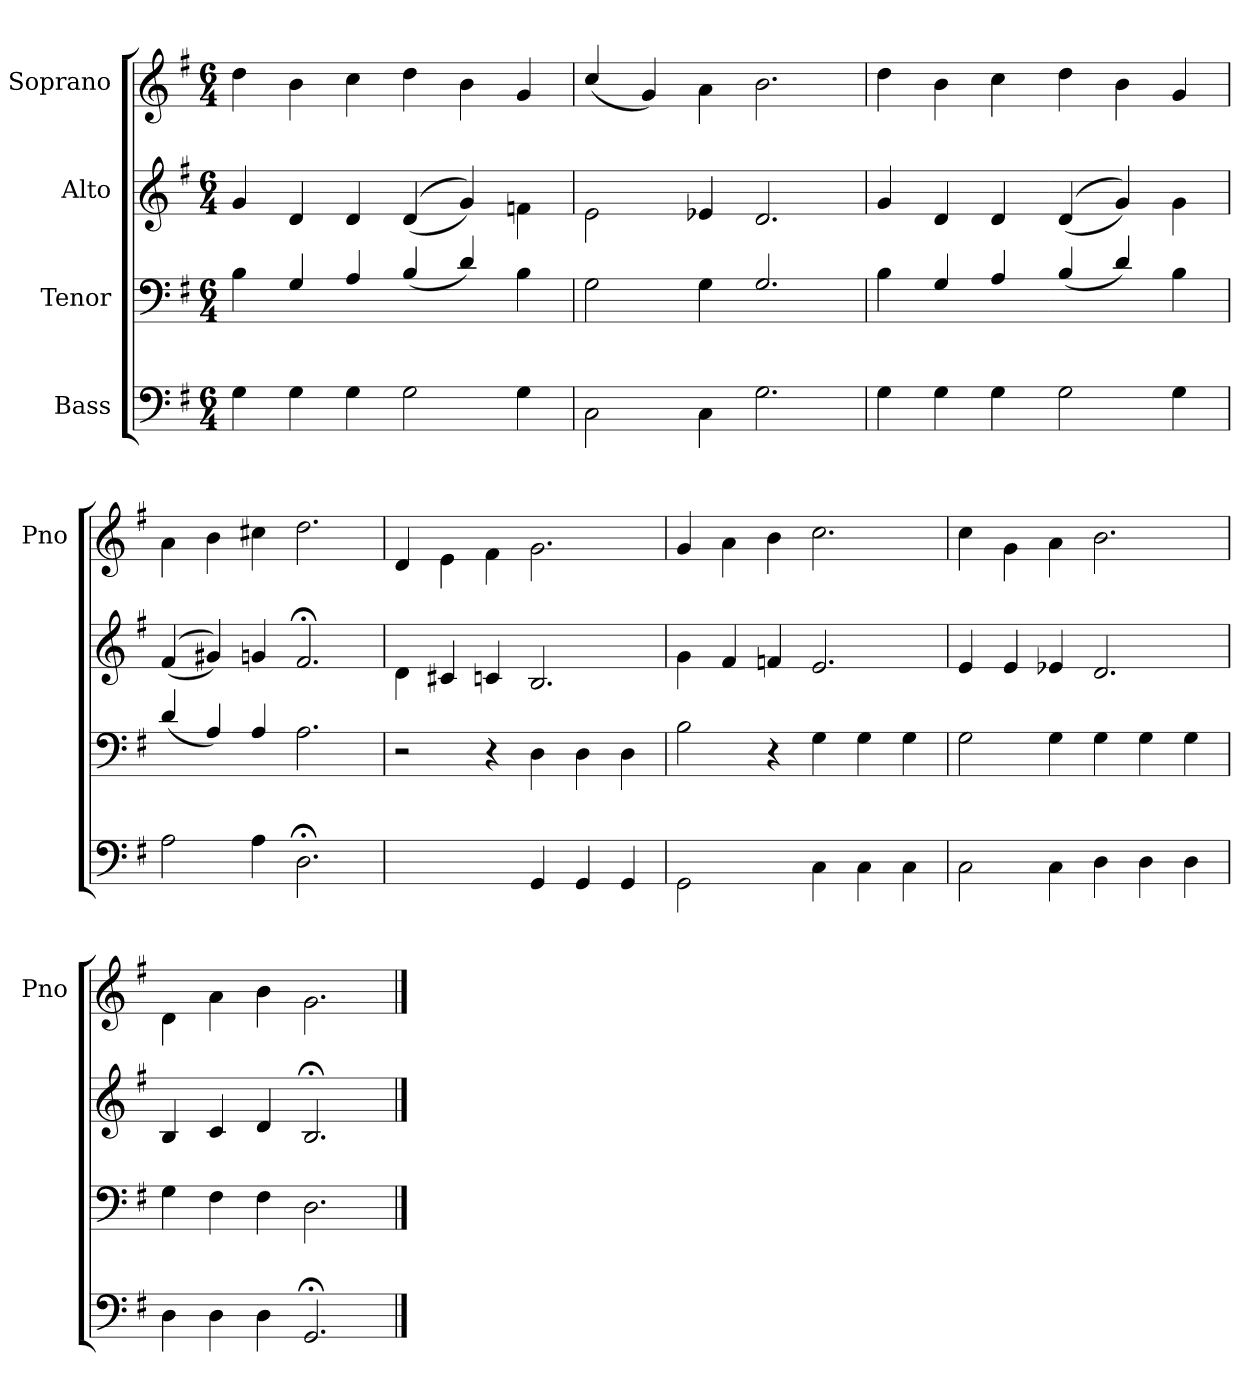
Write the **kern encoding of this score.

**kern	**kern	**kern	**kern
*part4	*part3	*part2	*part1
*staff4	*staff3	*staff2	*staff1
*I"Bass	*I"Tenor	*I"Alto	*I"Soprano
*	*	*	*I'Pno
*clefF4	*clefF4	*clefG2	*clefG2
*k[f#]	*k[f#]	*k[f#]	*k[f#]
*G:	*G:	*G:	*G:
*M6/4	*M6/4	*M6/4	*M6/4
=	=	=	=
4G\	4B\	4g/	4dd\
4G\	4G/	4d/	4b\
4G\	4A/	4d/	4cc\
2G\	(>4B/	(>(<4d/	4dd\
.	4d/)	4g/))	4b\
4G\	4B\	4fn\	4g/
=	=	=	=
2C\	2G\	2e\	(>4cc/
.	.	.	4g/)
4C\	4G\	4e-X/	4a\
2.G\	2.G/	2.d/	2.b\
=	=	=	=
4G\	4B\	4g/	4dd\
4G\	4G/	4d/	4b\
4G\	4A/	4d/	4cc\
=-	=-	=-	=-
2G\	(>4B/	(<(>4d/	4dd\
.	4d/)	4g/))	4b\
4G\	4B\	4g\	4g/
=	=	=	=
2A\	(>4d/	(>(<4f#/	4a\
.	4A/)	4g#X/))	4b\
4A\	4A/	4gn/	4cc#X\
2.D;\	2.A\	2.f#;</	2.dd\
=	=	=	=
2.ryy	2r	4d\	4d/
.	.	4c#X/	4e\
.	4r	4cn/	4f#\
4GG/	4D\	2.B/	2.g\
4GG/	4D\	.	.
4GG/	4D\	.	.
=	=	=	=
2GG\	2B\	4g\	4g/
.	.	4f#/	4a\
4ryy	4r	4fn/	4b\
4C\	4G\	2.e/	2.cc\
4C\	4G\	.	.
4C\	4G\	.	.
=	=	=	=
2C\	2G\	4e/	4cc\
.	.	4e/	4g\
4C\	4G\	4e-X/	4a\
4D\	4G\	2.d/	2.b\
4D\	4G\	.	.
4D\	4G\	.	.
=	=	=	=
4D\	4G\	4B/	4d\
4D\	4F#\	4c/	4a\
4D\	4F#\	4d/	4b\
2.GG;/	2.D\	2.B;</	2.g\
==	==	==	==
*-	*-	*-	*-
